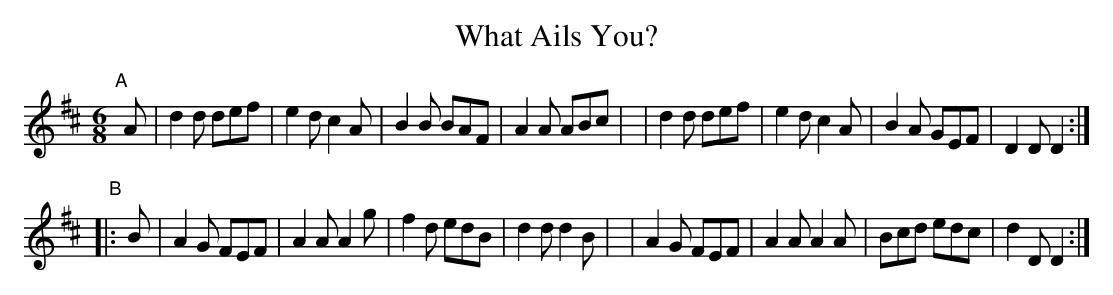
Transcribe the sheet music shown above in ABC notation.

X:1
T: What Ails You?
M: 6/8
L: 1/8
K: D
"^A"[|]A \
| d2d def | e2d c2A | B2B BAF | A2A ABc |\
| d2d def | e2d c2A | B2A GEF | D2D D2 :|
"^B"|: B \
| A2G FEF | A2A A2g | f2d edB | d2d d2B |\
| A2G FEF | A2A A2A | Bcd edc | d2D D2 :|
